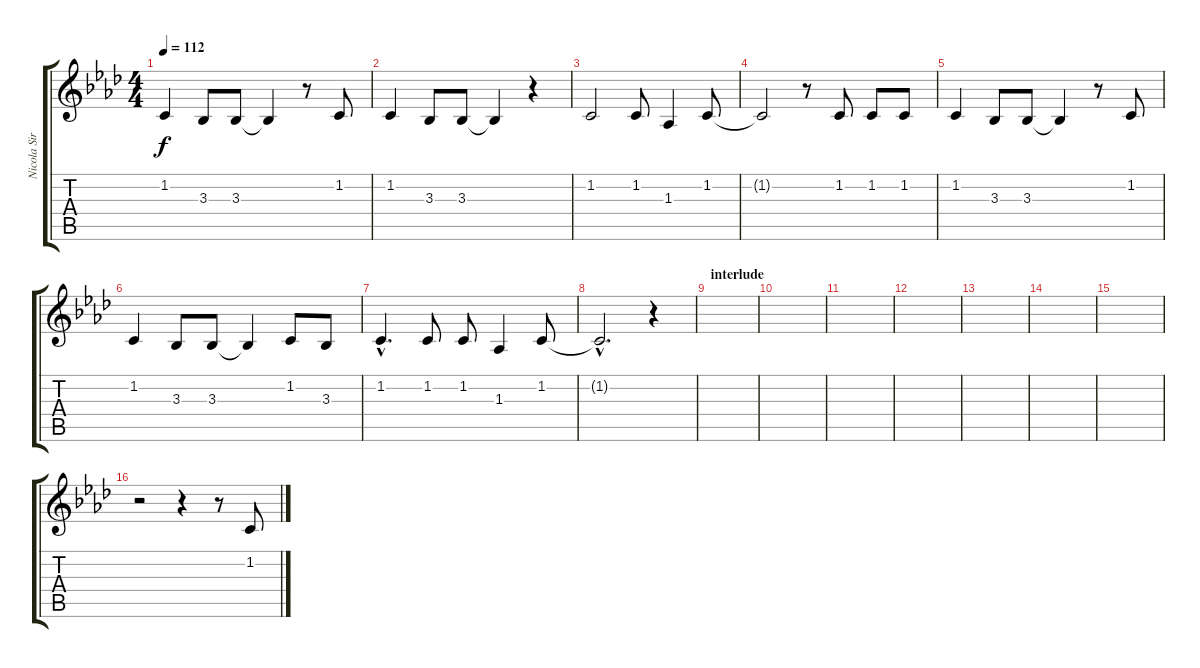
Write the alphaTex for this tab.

\track ("Nicola Sirkis (voix)" "Nicola Sir") {instrument bassoon}
\staff {score tabs}
\tuning (E4 B3 G3 D3 A2 E2) {hide}
\ts (4 4)
\tempo 112
\clef g2
\ks ab
1.2.4{dy f} 3.3.8 3.3.8 3.3{t}.4 r.8 1.2.8 |
1.2.4 3.3.8 3.3.8 3.3{t}.4 r.4 |
1.2.2 1.2.8 1.3.4 1.2.8 |
1.2{t}.2 r.8 1.2.8 1.2.8 1.2.8 |
1.2.4 3.3.8 3.3.8 3.3{t}.4 r.8 1.2.8 |
1.2.4 3.3.8 3.3.8 3.3{t}.4 1.2.8 3.3.8 |
1.2{hac}.4{d} 1.2.8 1.2.8 1.3.4 1.2.8 |
1.2{hac t}.2{d} r.4 |
\section ("" "interlude")
|
|
|
|
|
|
|
r.2 r.4 r.8 1.2.8
